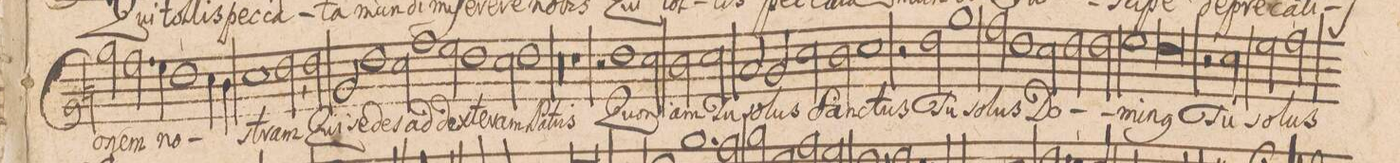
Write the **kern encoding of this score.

**kern	**text
*I"CANTVS.	*
*clefG2	*
*k[bn]	*
*met(C|)	*
*M2/1	*
2gg\	-o-
2.ff\	-nem
4ee\	no-
1dd\	.
=66-	=66-
4cc\	.
4b\	.
1cc	.
=67-	=67-
2dd,\	-stram
2dd\	Qui
2g/	se-
1dd\	-des
=68-	=68-
2cc\	ad
1ff	dex-
=69-	=69-
2ee\	-te-
1dd	-ram
2cc\	Pa-
=70-	=70-
1dd	-tris
00r	.
=71-	=71-
=72-	=72-
1r	.
=73-	=73-
2r	.
1dd	Quo-
2cc\	-ni-
=74-	=74-
2b\	-am
2cc\	Tu
2a/	so-
2g/	-lus
=75-	=75-
2cc\	ſan-
2b\	.
1cc	-ctus
=76-	=76-
2r	.
2dd\	Tu
1gg	so-
=77-	=77-
2ff\	-lus
1dd	.
2cc\	Do-
=78-	=78-
2dd\	.
2dd\	.
1ee	-mi-
=79-	=79-
0dd	-n(us)
=80-	=80-
2r	.
2cc\	Tu
2ee\	so-
*custos:gg	*
2ff\	-lus
=81-	=81-
*-	*-
